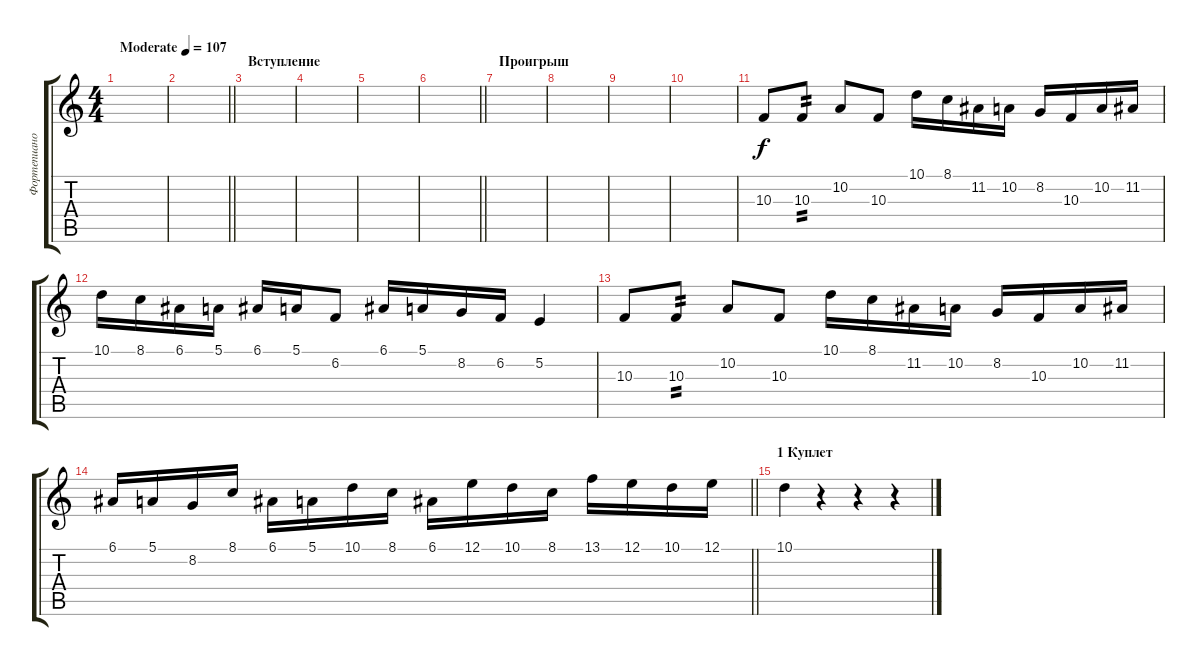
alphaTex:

\track ("Фортепиано 2" "Фортепиано") {instrument electricgrandpiano}
\staff {score tabs}
\tuning (E4 B3 G3 D3 A2 E2) {hide}
\ts (4 4)
\tempo (107 "Moderate")
\clef g2
\ks c
|
\barLineRight lightlight
|
\section ("" "Вступление")
|
|
|
\barLineRight lightlight
|
\section ("" "Проигрыш")
|
|
|
|
10.3.8 10.3.8{tp 2} 10.2.8 10.3.8 10.1.16 8.1.16 11.2.16 10.2.16 8.2.16 10.3.16 10.2.16 11.2.16 |
10.1.16 8.1.16 6.1.16 5.1.16 6.1.16 5.1.16 6.2.8 6.1.16 5.1.16 8.2.16 6.2.16 5.2.4 |
10.3.8 10.3.8{tp 2} 10.2.8 10.3.8 10.1.16 8.1.16 11.2.16 10.2.16 8.2.16 10.3.16 10.2.16 11.2.16 |
\barLineRight lightlight
6.1.16 5.1.16 8.2.16 8.1.16 6.1.16 5.1.16 10.1.16 8.1.16 6.1.16 12.1.16 10.1.16 8.1.16 13.1.16 12.1.16 10.1.16 12.1.16 |
\section ("" "1 Куплет")
10.1.4 r.4 r.4 r.4
